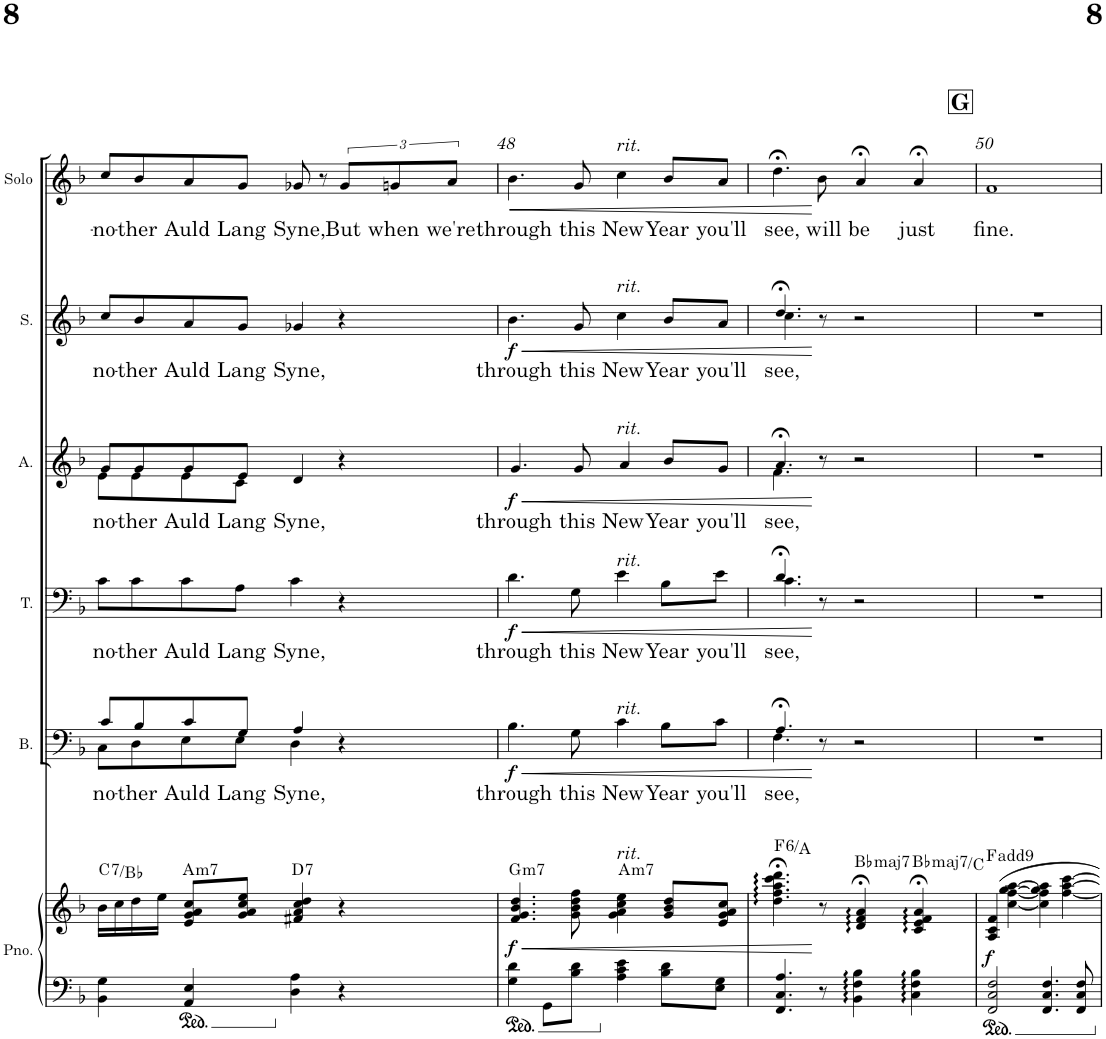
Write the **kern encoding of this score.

**kern	**kern	**dynam	**harte	**kern	**text	**dynam	**kern	**text	**dynam	**kern	**text	**dynam	**kern	**text	**dynam	**kern	**text	**dynam
*part6	*part6	*part6	*part6	*part5	*part5	*part5	*part4	*part4	*part4	*part3	*part3	*part3	*part2	*part2	*part2	*part1	*part1	*part1
*staff7	*staff6	*staff6/7	*	*staff5	*staff5	*staff5	*staff4	*staff4	*staff4	*staff3	*staff3	*staff3	*staff2	*staff2	*staff2	*staff1	*staff1	*staff1
*I"Piano	*	*	*	*I"Bass	*	*	*I"Tenor	*	*	*I"Alto	*	*	*I"Soprano	*	*	*I"Solo	*	*
*I'Pno.	*	*	*	*I'B.	*	*	*I'T.	*	*	*I'A.	*	*	*I'S.	*	*	*I'Solo	*	*
!!LO:PB:g=z
*clefF4	*clefG2	*	*	*clefF4	*	*	*clefF4	*	*	*clefG2	*	*	*clefG2	*	*	*clefG2	*	*
*k[b-]	*k[b-]	*	*	*k[b-]	*	*	*k[b-]	*	*	*k[b-]	*	*	*k[b-]	*	*	*k[b-]	*	*
*M4/4	*M4/4	*	*	*M4/4	*	*	*M4/4	*	*	*M4/4	*	*	*M4/4	*	*	*M4/4	*	*
=47	=47	=47	=47	=47	=47	=47	=47	=47	=47	=47	=47	=47	=47	=47	=47	=47	=47	=47
!	!	!	!LO:H:kt=7	!	!LO:LY:b	!	!	!LO:LY:b	!	!	!LO:LY:b	!	!	!LO:LY:b	!	!	!LO:LY:b	!
*	*	*	*	*^	*	*	*	*	*	*^	*	*	*	*	*	*	*	*
4BB-\ 4G\	16b-\LL	.	C:7/b7	8c/L	8C\L	-no-	.	8c\L	-no-	.	8g/L	8e\L	-no-	.	8cc/L	-no-	.	8cc/L	-no-	.
.	16cc\	.	.	.	.	.	.	.	.	.	.	.	.	.	.	.	.	.	.	.
!	!	!	!	!	!	!LO:LY:b	!	!	!LO:LY:b	!	!	!	!LO:LY:b	!	!	!LO:LY:b	!	!	!LO:LY:b	!
.	16dd\	.	.	8B-/	8D\	-ther	.	8c\	-ther	.	8g/	8e\	-ther	.	8b-/	-ther	.	8b-/	-ther	.
.	16ee\JJ	.	.	.	.	.	.	.	.	.	.	.	.	.	.	.	.	.	.	.
!	!	!	!LO:H:kt=m7	!	!	!LO:LY:b	!	!	!LO:LY:b	!	!	!	!LO:LY:b	!	!	!LO:LY:b	!	!	!LO:LY:b	!
4AA/ 4E/	8e/ 8g/ 8a/ 8cc/L	.	A:min7	8c/	8E\	Auld	.	8c\	Auld	.	8g/	8e\	Auld	.	8a/	Auld	.	8a/	Auld	.
!	!	!	!	!	!	!LO:LY:b	!	!	!LO:LY:b	!	!	!	!LO:LY:b	!	!	!LO:LY:b	!	!	!LO:LY:b	!
.	8g/ 8a/ 8cc/ 8ee/J	.	.	8G/J	8E\J	Lang	.	8A\J	Lang	.	8e/J	8c\J	Lang	.	8g/J	Lang	.	8g/J	Lang	.
!	!	!	!LO:H:kt=7	!	!	!LO:LY:b	!	!	!LO:LY:b	!	!	!	!LO:LY:b	!	!	!LO:LY:b	!	!	!LO:LY:b	!
4D\ 4A\	4f#X/ 4a/ 4cc/ 4dd/	.	D:7	4A/	4D\	Syne,	.	4c\	Syne,	.	4d/	2ryy	Syne,	.	4g-X/	Syne,	.	8g-X/	Syne,	.
.	.	.	.	.	.	.	.	.	.	.	.	.	.	.	.	.	.	8r	.	.
!	!	!	!	!	!	!	!	!	!	!	!	!	!	!	!	!	!	!	!LO:LY:b	!
4r	4r	.	.	4r	4ryy	.	.	4r	.	.	4r	.	.	.	4r	.	.	12g-/L	But	.
!	!	!	!	!	!	!	!	!	!	!	!	!	!	!	!	!	!	!	!LO:LY:b	!
.	.	.	.	.	.	.	.	.	.	.	.	.	.	.	.	.	.	12gn/	when	.
!	!	!	!	!	!	!	!	!	!	!	!	!	!	!	!	!	!	!	!LO:LY:b	!
.	.	.	.	.	.	.	.	.	.	.	.	.	.	.	.	.	.	12a/J	we're	.
*	*	*	*	*v	*v	*	*	*	*	*	*v	*v	*	*	*	*	*	*	*	*
=48	=48	=48	=48	=48	=48	=48	=48	=48	=48	=48	=48	=48	=48	=48	=48	=48	=48	=48
!	!	!LO:HP:b	!	!	!LO:LY:b	!LO:HP:b	!	!LO:LY:b	!LO:HP:b	!	!LO:LY:b	!LO:HP:b	!	!LO:LY:b	!LO:HP:b	!	!LO:LY:b	!LO:HP:b
!	!	!LO:DY:n=1:b	!LO:H:kt=m7	!	!	!LO:DY:n=1:b	!	!	!LO:DY:n=1:b	!	!	!LO:DY:n=1:b	!	!	!LO:DY:n=1:b	!	!	!
4G\ 4d\	4.f/ 4.g/ 4.b-/ 4.dd/	< f	G:min7	4.B-\	through	< f	4.d\	through	< f	4.g/	through	< f	4.b-\	through	< f	4.b-\	through	<
8GG\L	.	.	.	.	.	.	.	.	.	.	.	.	.	.	.	.	.	.
!	!	!	!	!	!LO:LY:b	!	!	!LO:LY:b	!	!	!LO:LY:b	!	!	!LO:LY:b	!	!	!LO:LY:b	!
8B-\ 8d\J	8g\ 8b-\ 8dd\ 8ff\	.	.	8G\	this	.	8G\	this	.	8g/	this	.	8g/	this	.	8g/	this	.
!	!	!	!	!	!	!	!	!	!	!	!	!	!	!	!	!LO:TX:a:i:t=rit.	!	!
!	!	!	!	!	!	!	!	!	!	!	!	!	!LO:TX:a:i:t=rit.	!	!	!	!	!
!	!	!	!	!	!	!	!	!	!	!LO:TX:a:i:t=rit.	!	!	!	!	!	!	!	!
!	!	!	!	!	!	!	!LO:TX:a:i:t=rit.	!	!	!	!	!	!	!	!	!	!	!
!	!	!	!	!LO:TX:a:i:t=rit.	!	!	!	!	!	!	!	!	!	!	!	!	!	!
!	!LO:TX:a:i:t=rit.	!	!	!	!	!	!	!	!	!	!	!	!	!	!	!	!	!
!	!	!	!LO:H:kt=m7	!	!LO:LY:b	!	!	!LO:LY:b	!	!	!LO:LY:b	!	!	!LO:LY:b	!	!	!LO:LY:b	!
4A\ 4c\ 4e\	4g\ 4a\ 4cc\ 4ee\	.	A:min7	4c\	New	.	4e\	New	.	4a/	New	.	4cc\	New	.	4cc\	New	.
!	!	!	!	!	!LO:LY:b	!	!	!LO:LY:b	!	!	!LO:LY:b	!	!	!LO:LY:b	!	!	!LO:LY:b	!
8B-\ 8d\L	8g/ 8b-/ 8dd/L	.	.	8B-\L	Year	.	8B-\L	Year	.	8b-/L	Year	.	8b-/L	Year	.	8b-/L	Year	.
!	!	!	!	!	!LO:LY:b	!	!	!LO:LY:b	!	!	!LO:LY:b	!	!	!LO:LY:b	!	!	!LO:LY:b	!
8E\ 8G\J	8e/ 8g/ 8a/ 8cc/J	.	.	8c\J	you'll	.	8e\J	you'll	.	8g/J	you'll	.	8a/J	you'll	.	8a/J	you'll	.
=49	=49	=49	=49	=49	=49	=49	=49	=49	=49	=49	=49	=49	=49	=49	=49	=49	=49	=49
!	!	!	!LO:H:kt=6	!	!LO:LY:b	!	!	!LO:LY:b	!	!	!LO:LY:b	!	!	!LO:LY:b	!	!	!LO:LY:b	!
*	*	*	*	*^	*	*	*^	*	*	*^	*	*	*^	*	*	*	*	*
4.FF/ 4.C/ 4.A/	4.dd\;< 4.ff\;< 4.aa\;< 4.ccc\;< 4.ddd\;<	.	F:maj6/3	4.A;</	4.F\	see,	.	4.d;</	4.c\	see,	.	4.a;</	4.f\	see,	.	4.dd;</	4.cc\	see,	.	4.dd;<\	see,	.
!	!	!	!	!	!	!	!	!	!	!	!	!	!	!	!	!	!	!	!	!	!LO:LY:b	!
8r	8r	[	.	8r	8ryy	.	[	8r	8ryy	.	[	8r	8ryy	.	[	8r	8ryy	.	[	8b-\	will	[
!	!	!	!LO:H:kt=maj7	!	!	!	!	!	!	!	!	!	!	!	!	!	!	!	!	!	!LO:LY:b	!
4BB-\ 4F\ 4B-\	4d/;< 4f/;< 4a/;<	.	Bb:maj7	2r	2ryy	.	.	2r	2ryy	.	.	2r	2ryy	.	.	2r	2ryy	.	.	4a;</	be	.
!	!	!	!LO:H:kt=maj7	!	!	!	!	!	!	!	!	!	!	!	!	!	!	!	!	!	!LO:LY:b	!
4C\ 4F\ 4B-\	4c/;< 4e/;< 4f/;< 4a/;<	.	Bb:maj7/2	.	.	.	.	.	.	.	.	.	.	.	.	.	.	.	.	4a;</	just	.
*	*	*	*	*v	*v	*	*	*	*	*	*	*v	*v	*	*	*v	*v	*	*	*	*	*
*	*	*	*	*	*	*	*v	*v	*	*	*	*	*	*	*	*	*	*	*
!!LO:REH:place=s1:a:B:cj:fs=20:t=G
=50	=50	=50	=50	=50	=50	=50	=50	=50	=50	=50	=50	=50	=50	=50	=50	=50	=50	=50
!	!	!LO:DY:b	!	!	!	!	!	!	!	!	!	!	!	!	!	!	!LO:LY:b	!
2FF/ 2C/ 2F/	4A/ 4c/ 4f/	f	F:maj(9)	1r	.	.	1r	.	.	1r	.	.	1r	.	.	1f	fine.	.
.	[4cc\ [4ff\ [4gg\ [4aa\	.	.	.	.	.	.	.	.	.	.	.	.	.	.	.	.	.
4.FF/ 4.C/ 4.F/	4cc\] 4ff\] 4gg\] 4aa\]	.	.	.	.	.	.	.	.	.	.	.	.	.	.	.	.	.
.	[4ff\ [4aa\ [4ccc\	.	.	.	.	.	.	.	.	.	.	.	.	.	.	.	.	.
8FF/ 8C/ 8F/	.	.	.	.	.	.	.	.	.	.	.	.	.	.	.	.	.	.
=	=	=	=	=	=	=	=	=	=	=	=	=	=	=	=	=	=	=
*-	*-	*-	*-	*-	*-	*-	*-	*-	*-	*-	*-	*-	*-	*-	*-	*-	*-	*-
